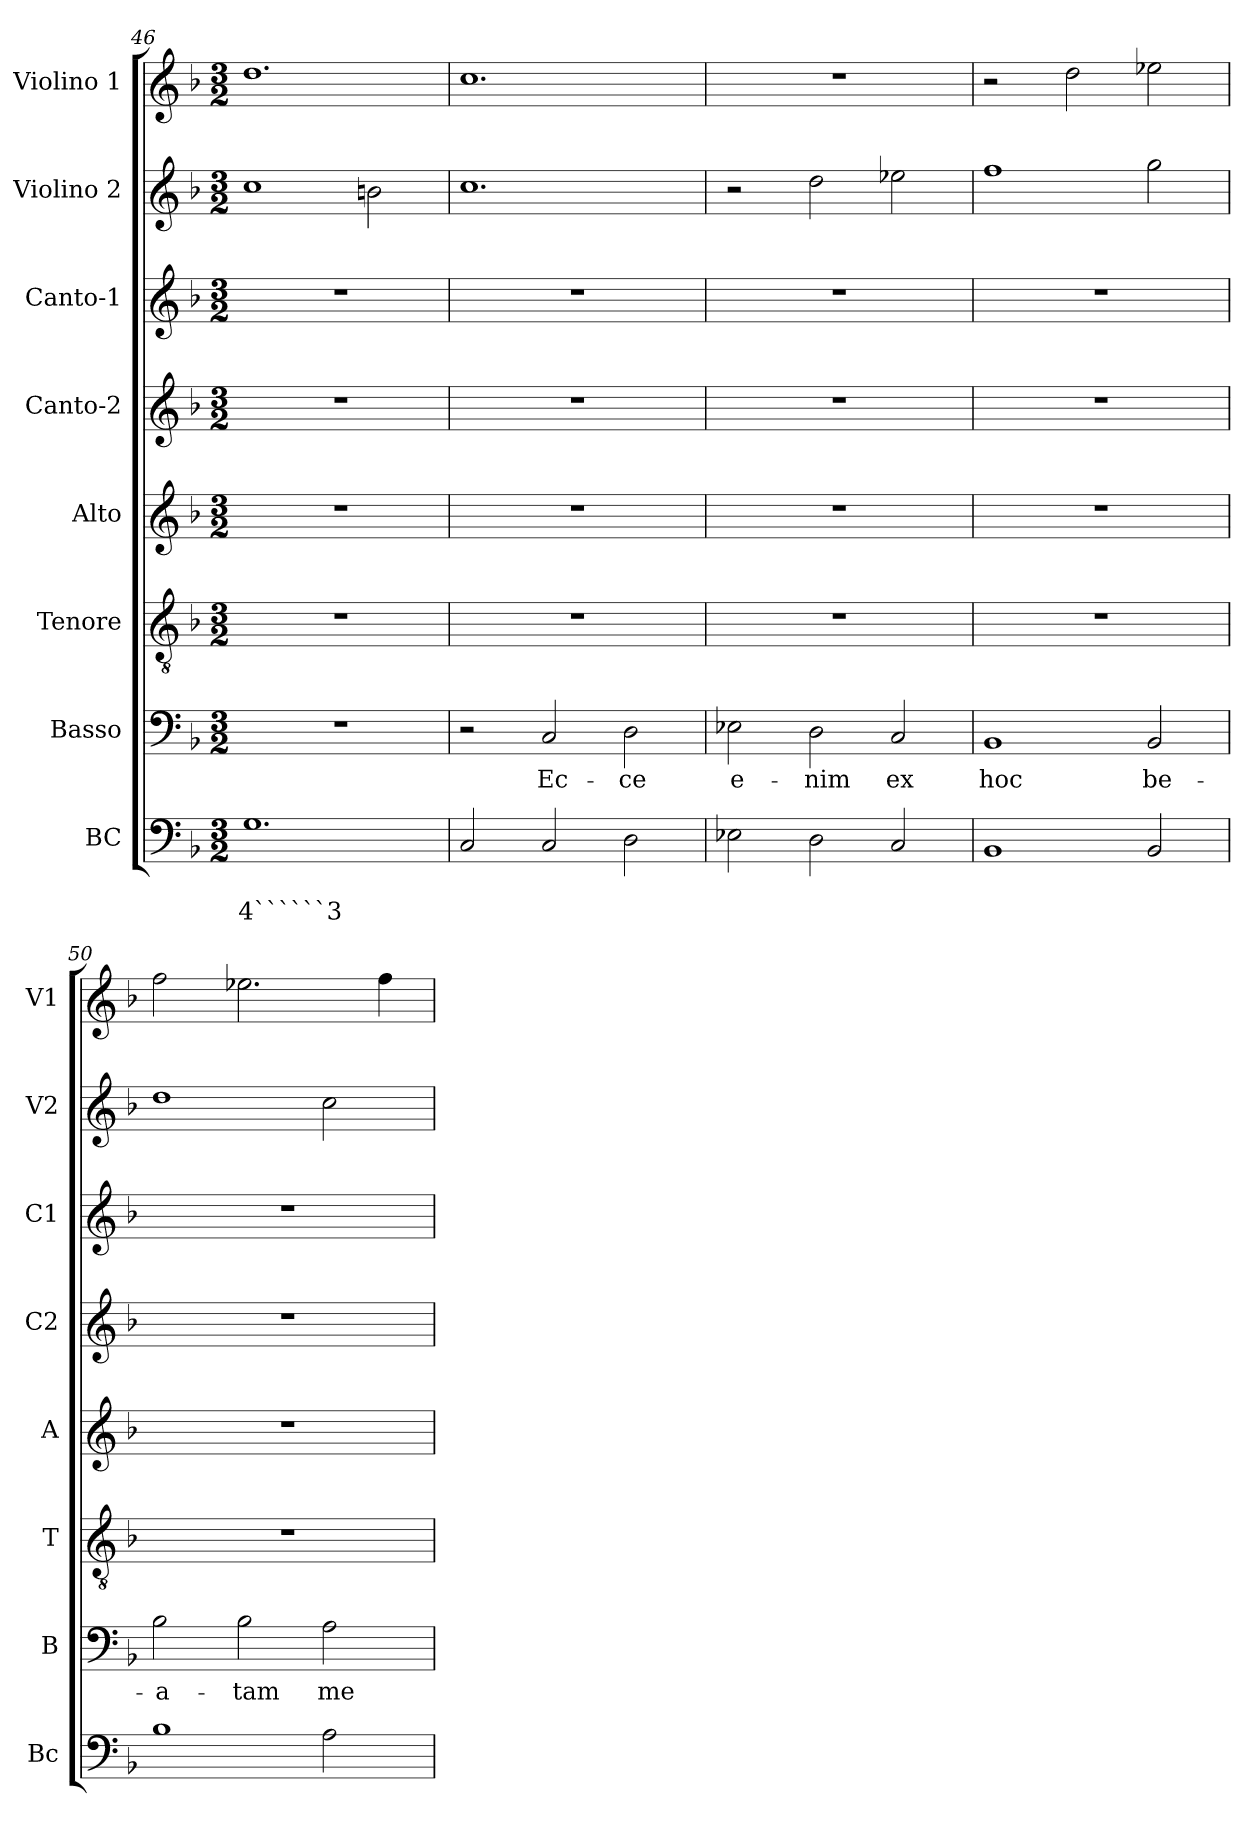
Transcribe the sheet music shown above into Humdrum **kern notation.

**kern	**text	**text	**kern	**text	**kern	**kern	**kern	**kern	**kern	**kern
*part8	*part8	*part8	*part7	*part7	*part6	*part5	*part4	*part3	*part2	*part1
*staff8	*staff8	*staff8	*staff7	*staff7	*staff6	*staff5	*staff4	*staff3	*staff2	*staff1
*I"BC	*	*	*I"Basso	*	*I"Tenore	*I"Alto	*I"Canto-2	*I"Canto-1	*I"Violino 2	*I"Violino 1
*I'Bc	*	*	*I'B	*	*I'T	*I'A	*I'C2	*I'C1	*I'V2	*I'V1
!!LO:LB:g=z
*clefF4	*	*	*clefF4	*	*clefGv2	*clefG2	*clefG2	*clefG2	*clefG2	*clefG2
*k[b-]	*	*	*k[b-]	*	*k[b-]	*k[b-]	*k[b-]	*k[b-]	*k[b-]	*k[b-]
*F:	*	*	*F:	*	*F:	*F:	*F:	*F:	*F:	*F:
*M3/2	*	*	*M3/2	*	*M3/2	*M3/2	*M3/2	*M3/2	*M3/2	*M3/2
=46	=46	=46	=46	=46	=46	=46	=46	=46	=46	=46
!	!	!LO:LY:b	!	!	!	!	!	!	!	!
1.G	.	4``````3	1.r	.	1.r	1.r	1.r	1.r	1cc!	1.dd
.	.	.	.	.	.	.	.	.	2bn!\	.
=47	=47	=47	=47	=47	=47	=47	=47	=47	=47	=47
2C/	.	.	2r	.	1.r	1.r	1.r	1.r	1.cc!	1.cc
!	!	!	!	!LO:LY:b	!	!	!	!	!	!
2C/	.	.	2C/	Ec-	.	.	.	.	.	.
!	!	!	!	!LO:LY:b	!	!	!	!	!	!
2D\	.	.	2D\	-ce	.	.	.	.	.	.
=48	=48	=48	=48	=48	=48	=48	=48	=48	=48	=48
!	!	!	!	!LO:LY:b	!	!	!	!	!	!
2E-X\	.	.	2E-X\	e-	1.r	1.r	1.r	1.r	2r	1.r
!	!	!	!	!LO:LY:b	!	!	!	!	!	!
2D\	.	.	2D\	-nim	.	.	.	.	2dd!\	.
!	!	!	!	!LO:LY:b	!	!	!	!	!	!
2C/	.	.	2C/	ex	.	.	.	.	2ee-X!\	.
=49	=49	=49	=49	=49	=49	=49	=49	=49	=49	=49
!	!	!	!	!LO:LY:b	!	!	!	!	!	!
1BB-	.	.	1BB-	hoc	1.r	1.r	1.r	1.r	1ff!	2r
.	.	.	.	.	.	.	.	.	.	2dd\
!	!	!	!	!LO:LY:b	!	!	!	!	!	!
2BB-/	.	.	2BB-/	be-	.	.	.	.	2gg!\	2ee-X\
=50	=50	=50	=50	=50	=50	=50	=50	=50	=50	=50
!	!	!	!	!LO:LY:b	!	!	!	!	!	!
1B-	.	.	2B-\	-a-	1.r	1.r	1.r	1.r	1dd!	2ff\
!	!	!	!	!LO:LY:b	!	!	!	!	!	!
.	.	.	2B-\	-tam	.	.	.	.	.	2.ee-X\
!	!	!	!	!LO:LY:b	!	!	!	!	!	!
2A\	.	.	2A\	me	.	.	.	.	2cc!\	.
.	.	.	.	.	.	.	.	.	.	4ff\
=	=	=	=	=	=	=	=	=	=	=
*-	*-	*-	*-	*-	*-	*-	*-	*-	*-	*-
